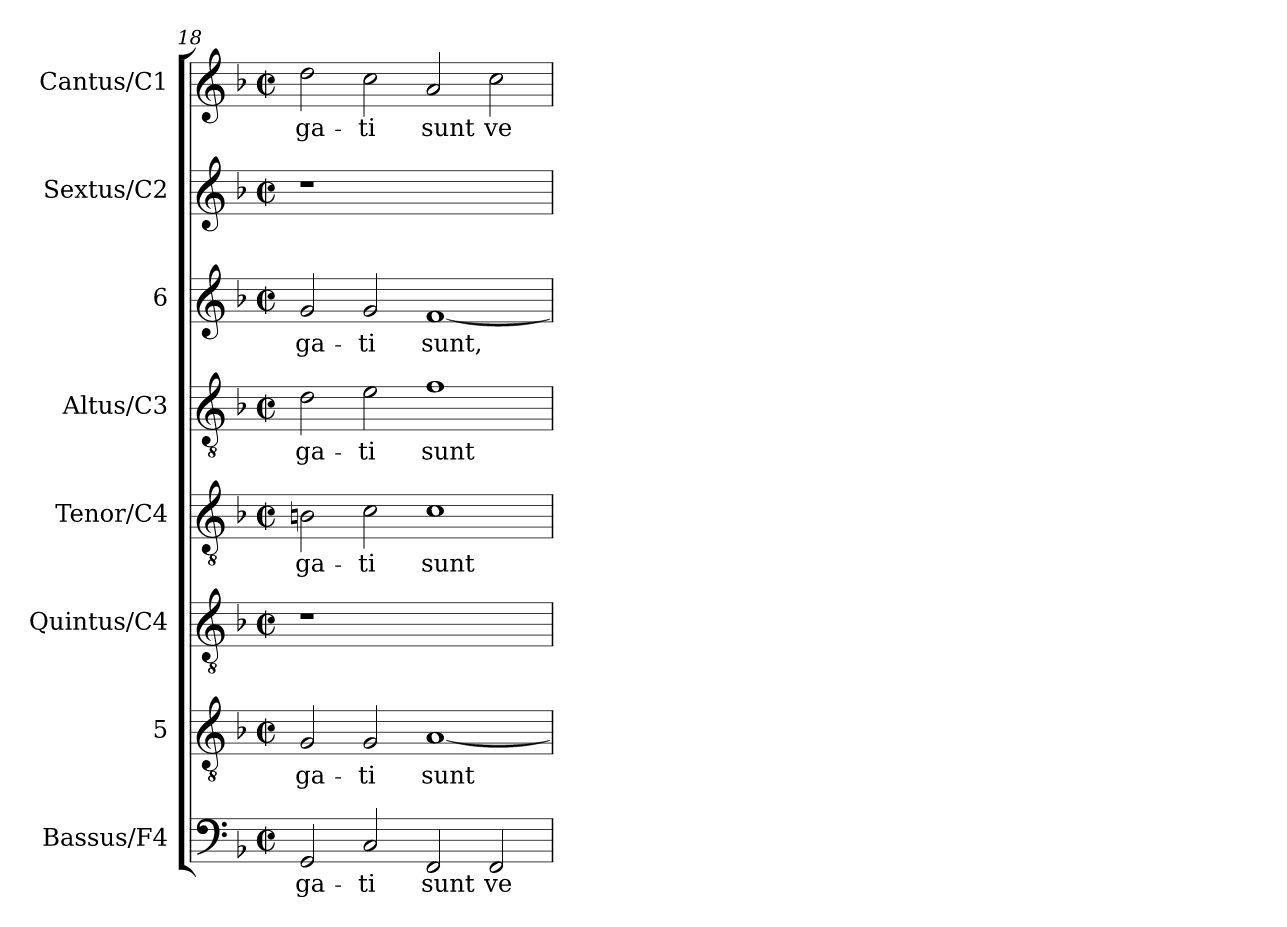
**kern	**text	**kern	**text	**kern	**kern	**text	**kern	**text	**kern	**text	**kern	**kern	**text
*part8	*part8	*part7	*part7	*part6	*part5	*part5	*part4	*part4	*part3	*part3	*part2	*part1	*part1
*staff8	*staff8	*staff7	*staff7	*staff6	*staff5	*staff5	*staff4	*staff4	*staff3	*staff3	*staff2	*staff1	*staff1
*I"Bassus/F4	*	*I"5	*	*I"Quintus/C4	*I"Tenor/C4	*	*I"Altus/C3	*	*I"6	*	*I"Sextus/C2	*I"Cantus/C1	*
*I'B	*	*	*	*	*I'T	*	*I'A	*	*	*	*	*I'C	*
!!LO:PB:g=z
*clefF4	*	*clefGv2	*	*clefGv2	*clefGv2	*	*clefGv2	*	*clefG2	*	*clefG2	*clefG2	*
*k[b-]	*	*k[b-]	*	*k[b-]	*k[b-]	*	*k[b-]	*	*k[b-]	*	*k[b-]	*k[b-]	*
*F:	*	*F:	*	*F:	*F:	*	*F:	*	*F:	*	*F:	*F:	*
*M2/2	*	*M2/2	*	*M2/2	*M2/2	*	*M2/2	*	*M2/2	*	*M2/2	*M2/2	*
*met(c|)	*	*met(c|)	*	*met(c|)	*met(c|)	*	*met(c|)	*	*met(c|)	*	*met(c|)	*met(c|)	*
=18	=18	=18	=18	=18	=18	=18	=18	=18	=18	=18	=18	=18	=18
!	!LO:LY:b:cj	!	!LO:LY:b:cj	!	!	!LO:LY:b:cj	!	!LO:LY:b:cj	!	!LO:LY:b:cj	!	!	!LO:LY:b:cj
2GG/	-ga-	2G/	-ga-	1r	2Bn\	-ga-	2d\	-ga-	2g/	-ga-	1r	2dd\	-ga-
!	!LO:LY:b:cj	!	!LO:LY:b:cj	!	!	!LO:LY:b:cj	!	!LO:LY:b:cj	!	!LO:LY:b:cj	!	!	!LO:LY:b:cj
2C/	-ti	2G/	-ti	.	2c\	-ti	2e\	-ti	2g/	-ti	.	2cc\	-ti
!	!LO:LY:b:cj	!	!LO:LY:b:cj	!	!	!LO:LY:b:cj	!	!LO:LY:b:cj	!	!LO:LY:b:cj	!	!	!LO:LY:b:cj
2FF/	sunt	[<1A	sunt	1ryy	1c	sunt-	1f	sunt	[<1f	sunt,	1ryy	2a/	sunt
!	!LO:LY:b:cj	!	!	!	!	!	!	!	!	!	!	!	!LO:LY:b:cj
2FF/	ve-	.	.	.	.	.	.	.	.	.	.	2cc\	ve-
=	=	=	=	=	=	=	=	=	=	=	=	=	=
*-	*-	*-	*-	*-	*-	*-	*-	*-	*-	*-	*-	*-	*-
